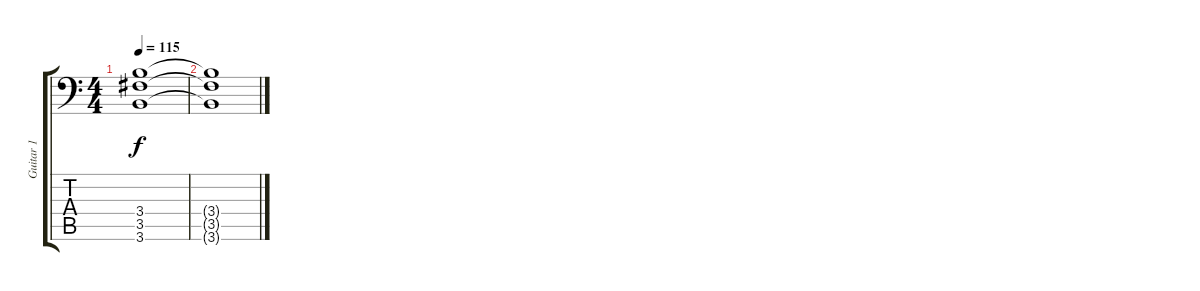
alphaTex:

\track ("Guitar 1" "Guitar 1") {instrument distortionguitar}
\staff {score tabs}
\tuning (Bb3 F3 Db3 Ab2 Eb2 Ab1) {hide}
\ts (4 4)
\tempo 115
\clef f4
\ks c
(3.4{t} 3.5{t} 3.6{t}).1{dy f} |
(3.4{t} 3.5{t} 3.6{t}).1
